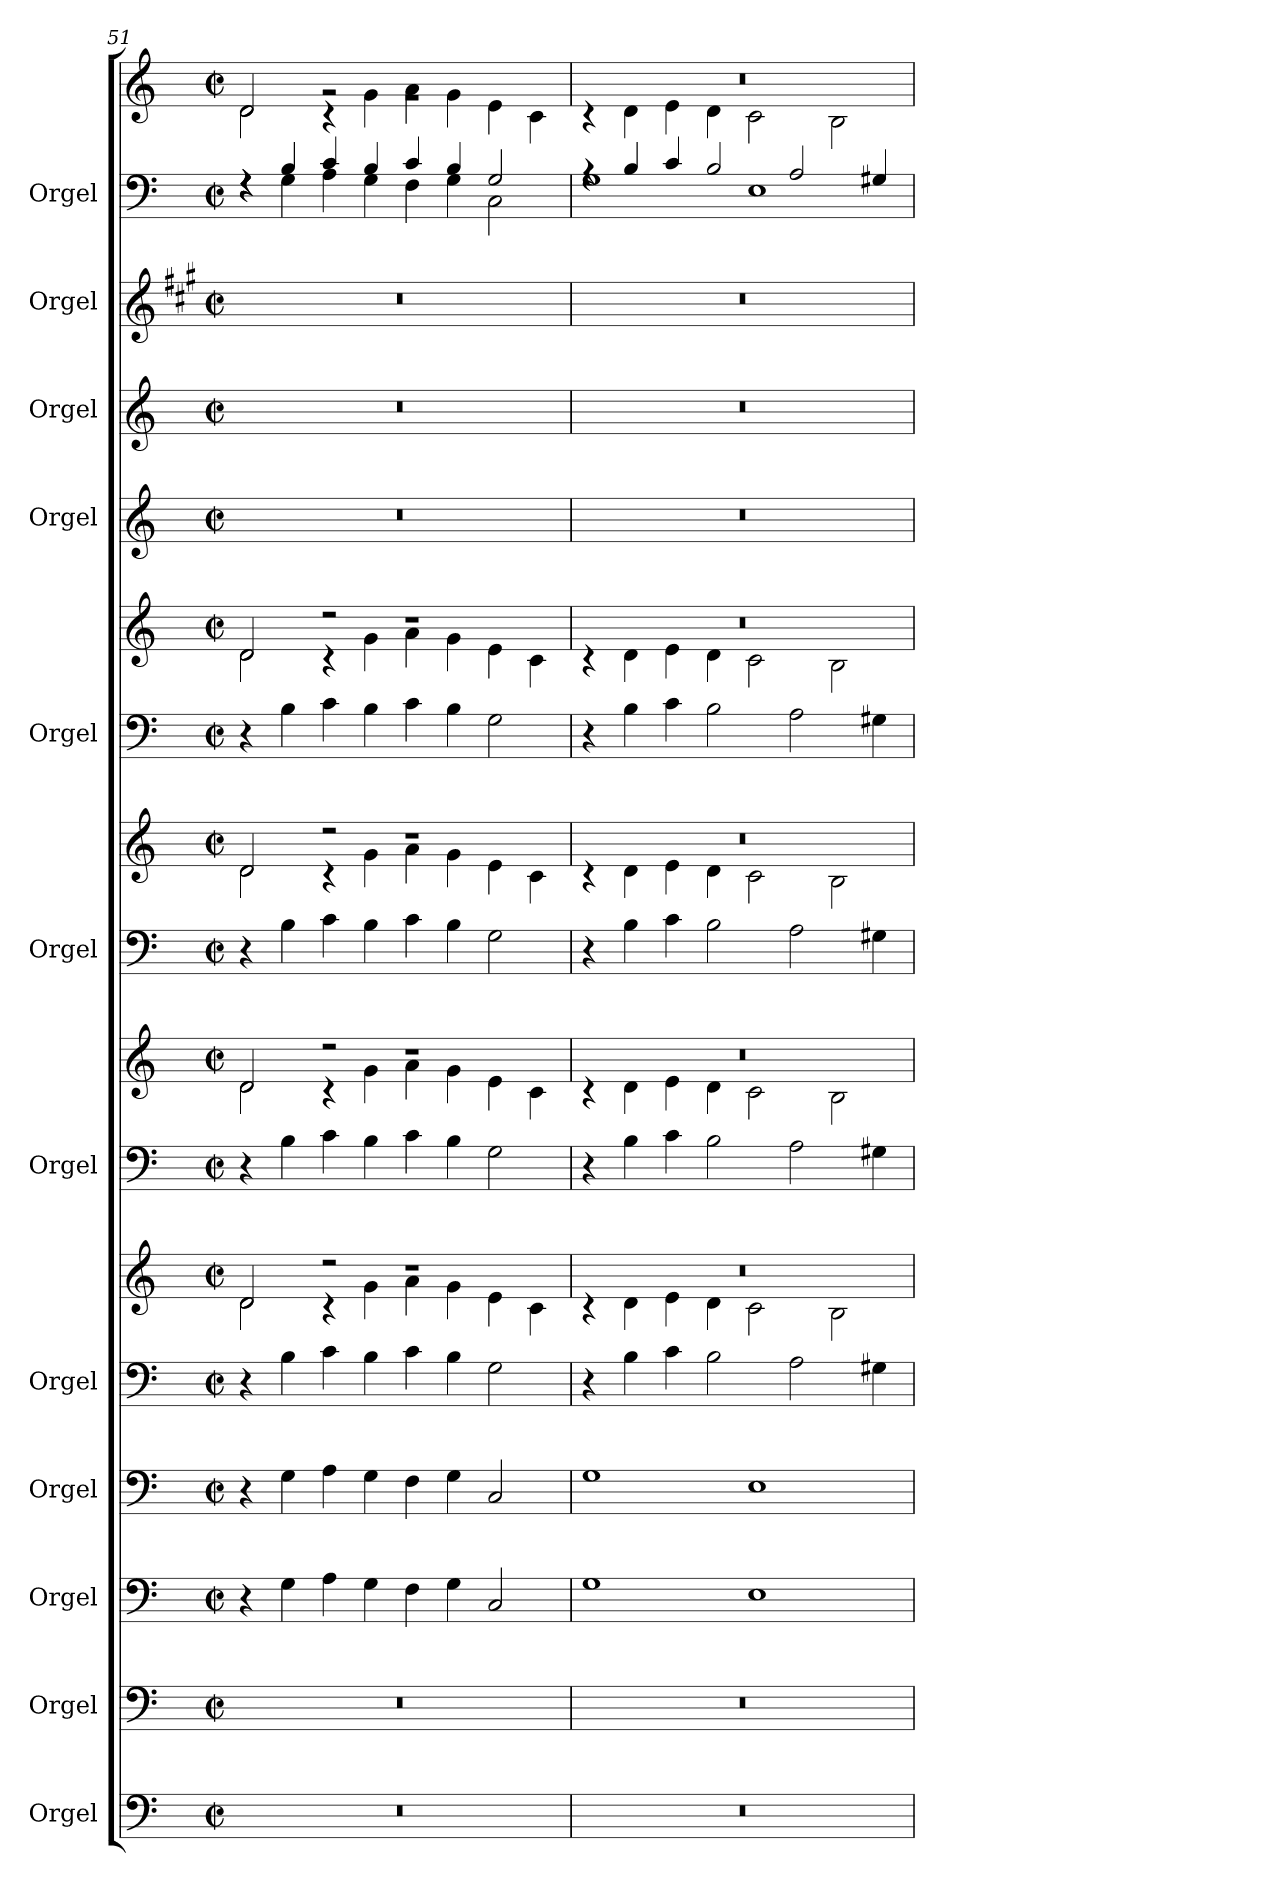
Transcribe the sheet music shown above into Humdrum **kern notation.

**kern	**kern	**kern	**kern	**kern	**kern	**kern	**kern	**kern	**kern	**kern	**kern	**kern	**kern	**kern	**kern	**kern
*part12	*part11	*part10	*part9	*part8	*part8	*part7	*part7	*part6	*part6	*part5	*part5	*part4	*part3	*part2	*part1	*part1
*staff17	*staff16	*staff15	*staff14	*staff13	*staff12	*staff11	*staff10	*staff9	*staff8	*staff7	*staff6	*staff5	*staff4	*staff3	*staff2	*staff1
*I"Orgel	*I"Orgel	*I"Orgel	*I"Orgel	*I"Orgel	*	*I"Orgel	*	*I"Orgel	*	*I"Orgel	*	*I"Orgel	*I"Orgel	*I"Orgel	*I"Orgel	*
*I'Org.	*I'Org.	*I'Org.	*I'Org.	*I'Org.	*	*I'Org.	*	*I'Org.	*	*I'Org.	*	*I'Org.	*I'Org.	*I'Org.	*	*
*clefF4	*clefF4	*clefF4	*clefF4	*clefF4	*clefG2	*clefF4	*clefG2	*clefF4	*clefG2	*clefF4	*clefG2	*clefG2	*clefG2	*clefG2	*clefF4	*clefG2
*	*	*	*	*	*	*	*	*	*	*	*	*	*	*ITrd5c9	*	*
*k[]	*k[]	*k[]	*k[]	*k[]	*k[]	*k[]	*k[]	*k[]	*k[]	*k[]	*k[]	*k[]	*k[]	*k[]	*k[]	*k[]
*M4/2	*M4/2	*M4/2	*M4/2	*M4/2	*M4/2	*M4/2	*M4/2	*M4/2	*M4/2	*M4/2	*M4/2	*M4/2	*M4/2	*M4/2	*M4/2	*M4/2
*met(c|)	*met(c|)	*met(c|)	*met(c|)	*met(c|)	*met(c|)	*met(c|)	*met(c|)	*met(c|)	*met(c|)	*met(c|)	*met(c|)	*met(c|)	*met(c|)	*met(c|)	*met(c|)	*met(c|)
=51	=51	=51	=51	=51	=51	=51	=51	=51	=51	=51	=51	=51	=51	=51	=51	=51
*	*	*	*	*	*^	*	*^	*	*^	*	*^	*	*	*	*^	*^
0r	0r	4r	4r	4r	2d/	2d\	4r	2d/	2d\	4r	2d/	2d\	4r	2d/	2d\	0r	0r	0r	4rF	4rF	2d/	2d\
.	.	4G\	4G\	4B\	.	.	4B\	.	.	4B\	.	.	4B\	.	.	.	.	.	4B/	4G\	.	.
.	.	4A\	4A\	4c\	2r	4r	4c\	2r	4r	4c\	2r	4r	4c\	2r	4r	.	.	.	4c/	4A\	2rg	4r
.	.	4G\	4G\	4B\	.	4g\	4B\	.	4g\	4B\	.	4g\	4B\	.	4g\	.	.	.	4B/	4G\	.	4g\
.	.	4F\	4F\	4c\	1r	4a\	4c\	1r	4a\	4c\	1r	4a\	4c\	1r	4a\	.	.	.	4c/	4F\	1rg	4a\
.	.	4G\	4G\	4B\	.	4g\	4B\	.	4g\	4B\	.	4g\	4B\	.	4g\	.	.	.	4B/	4G\	.	4g\
.	.	2C/	2C/	2G\	.	4e\	2G\	.	4e\	2G\	.	4e\	2G\	.	4e\	.	.	.	2G/	2C\	.	4e\
.	.	.	.	.	.	4c\	.	.	4c\	.	.	4c\	.	.	4c\	.	.	.	.	.	.	4c\
!!LO:LB:g=z	!!
=52	=52	=52	=52	=52	=52	=52	=52	=52	=52	=52	=52	=52	=52	=52	=52	=52	=52	=52	=52	=52	=52	=52
0r	0r	1G	1G	4r	0r	4r	4r	0r	4r	4r	0r	4r	4r	0r	4r	0r	0r	0r	4rA	1G	0r	4r
.	.	.	.	4B\	.	4d\	4B\	.	4d\	4B\	.	4d\	4B\	.	4d\	.	.	.	4B/	.	.	4d\
.	.	.	.	4c\	.	4e\	4c\	.	4e\	4c\	.	4e\	4c\	.	4e\	.	.	.	4c/	.	.	4e\
.	.	.	.	2B\	.	4d\	2B\	.	4d\	2B\	.	4d\	2B\	.	4d\	.	.	.	2B/	.	.	4d\
.	.	1E	1E	.	.	2c\	.	.	2c\	.	.	2c\	.	.	2c\	.	.	.	.	1E	.	2c\
.	.	.	.	2A\	.	.	2A\	.	.	2A\	.	.	2A\	.	.	.	.	.	2A/	.	.	.
.	.	.	.	.	.	2B\	.	.	2B\	.	.	2B\	.	.	2B\	.	.	.	.	.	.	2B\
.	.	.	.	4G#X\	.	.	4G#X\	.	.	4G#X\	.	.	4G#X\	.	.	.	.	.	4G#X/	.	.	.
*	*	*	*	*	*	*	*	*	*	*	*	*	*	*	*	*	*	*	*v	*v	*	*
*	*	*	*	*	*v	*v	*	*v	*v	*	*v	*v	*	*v	*v	*	*	*	*	*v	*v
=	=	=	=	=	=	=	=	=	=	=	=	=	=	=	=	=
*-	*-	*-	*-	*-	*-	*-	*-	*-	*-	*-	*-	*-	*-	*-	*-	*-
